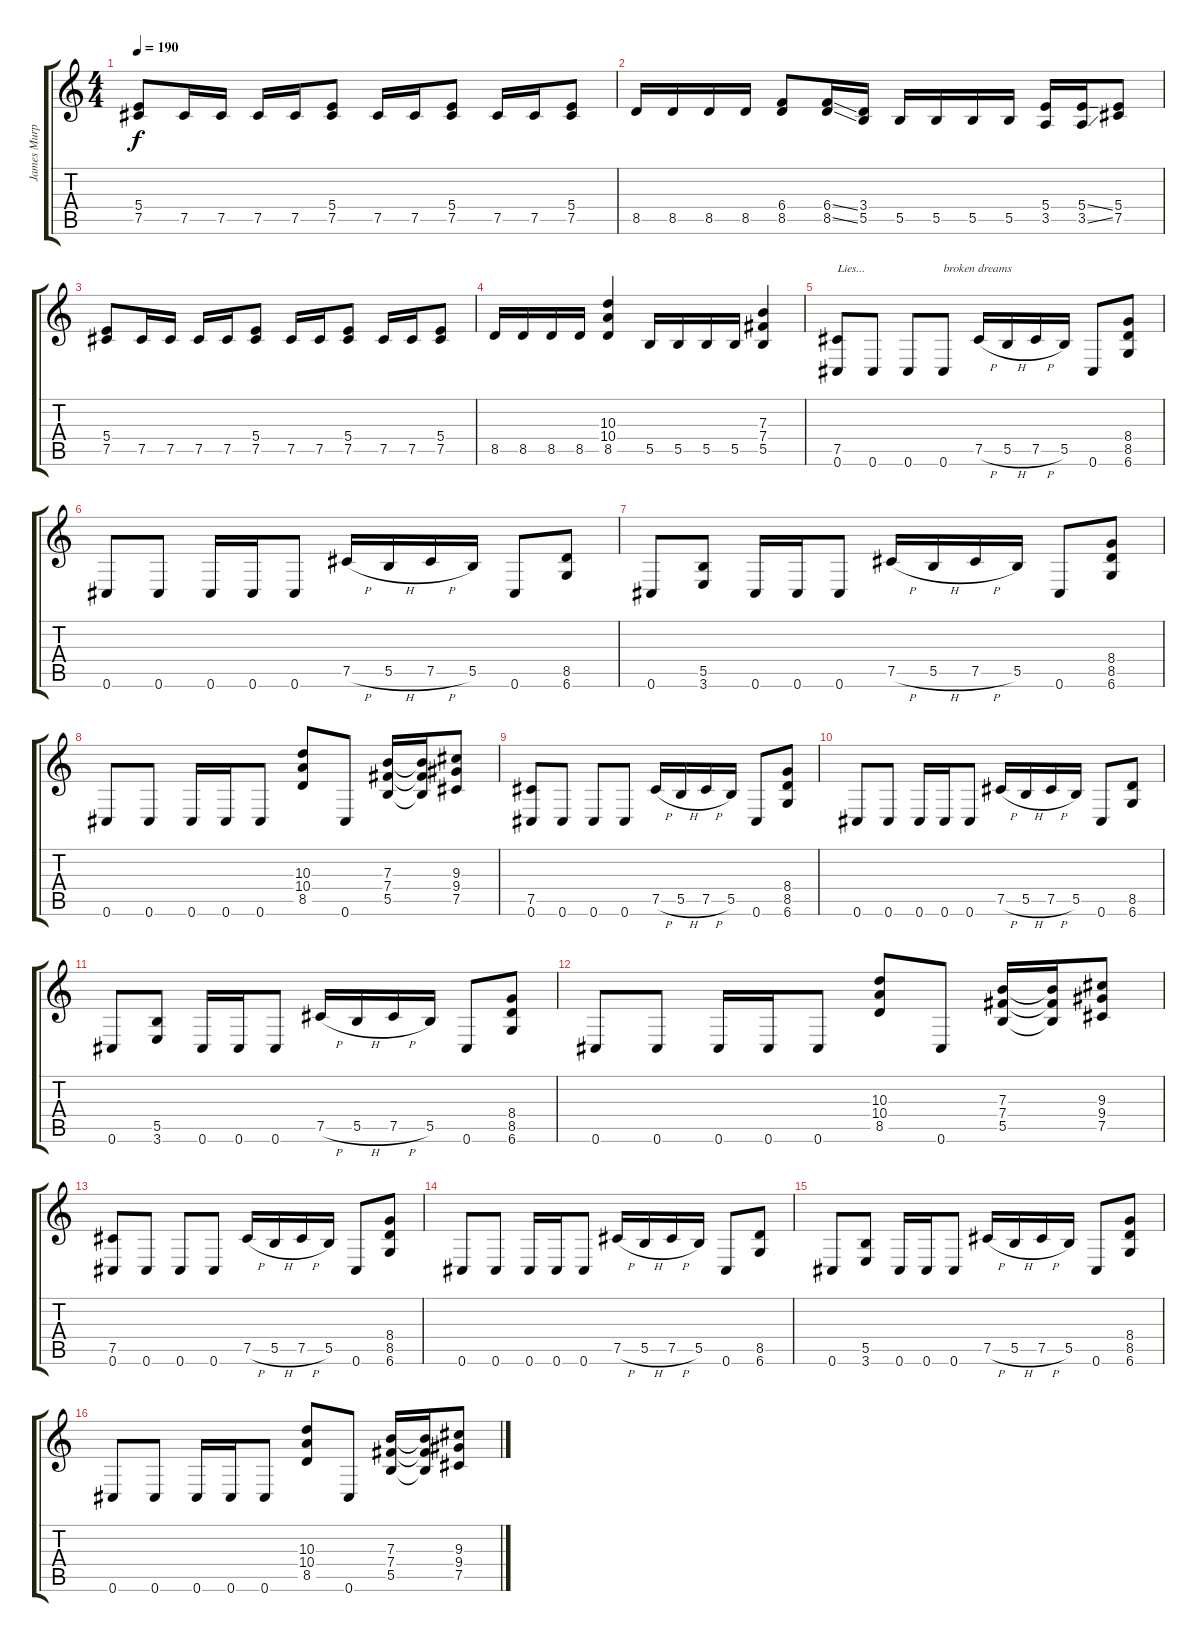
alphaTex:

\track ("James Murphy" "James Murp") {instrument distortionguitar}
\staff {score tabs}
\tuning (Db4 Ab3 E3 B2 Gb2 Db2) {hide}
\ts (4 4)
\tempo 190
\clef g2
\ks c
(5.4 7.5).8{dy f} 7.5.16 7.5.16 7.5.16 7.5.16 (5.4 7.5).8 7.5.16 7.5.16 (5.4 7.5).8 7.5.16 7.5.16 (5.4 7.5).8 |
8.5.16 8.5.16 8.5.16 8.5.16 (6.4 8.5).8 (6.4{ss} 8.5{ss}).16 (3.4 5.5).16 5.5.16 5.5.16 5.5.16 5.5.16 (5.4 3.5).16 (5.4{ss} 3.5{ss}).16 (5.4 7.5).8 |
(5.4 7.5).8 7.5.16 7.5.16 7.5.16 7.5.16 (5.4 7.5).8 7.5.16 7.5.16 (5.4 7.5).8 7.5.16 7.5.16 (5.4 7.5).8 |
8.5.16 8.5.16 8.5.16 8.5.16 (10.3 10.4 8.5).4 5.5.16 5.5.16 5.5.16 5.5.16 (7.3 7.4 5.5).4 |
(7.5 0.6).8{txt "Lies..."} 0.6.8 0.6.8 0.6.8{txt "broken dreams"} 7.5{h}.16 5.5{h}.16 7.5{h}.16 5.5.16 0.6.8 (8.4 8.5 6.6).8 |
0.6.8 0.6.8 0.6.16 0.6.16 0.6.8 7.5{h}.16 5.5{h}.16 7.5{h}.16 5.5.16 0.6.8 (8.5 6.6).8 |
0.6.8 (5.5 3.6).8 0.6.16 0.6.16 0.6.8 7.5{h}.16 5.5{h}.16 7.5{h}.16 5.5.16 0.6.8 (8.4 8.5 6.6).8 |
0.6.8 0.6.8 0.6.16 0.6.16 0.6.8 (10.3 10.4 8.5).8 0.6.8 (7.3 7.4 5.5).16 (7.3{t} 7.4{t} 5.5{t}).16 (9.3 9.4 7.5).8 |
(7.5 0.6).8 0.6.8 0.6.8 0.6.8 7.5{h}.16 5.5{h}.16 7.5{h}.16 5.5.16 0.6.8 (8.4 8.5 6.6).8 |
0.6.8 0.6.8 0.6.16 0.6.16 0.6.8 7.5{h}.16 5.5{h}.16 7.5{h}.16 5.5.16 0.6.8 (8.5 6.6).8 |
0.6.8 (5.5 3.6).8 0.6.16 0.6.16 0.6.8 7.5{h}.16 5.5{h}.16 7.5{h}.16 5.5.16 0.6.8 (8.4 8.5 6.6).8 |
0.6.8 0.6.8 0.6.16 0.6.16 0.6.8 (10.3 10.4 8.5).8 0.6.8 (7.3 7.4 5.5).16 (7.3{t} 7.4{t} 5.5{t}).16 (9.3 9.4 7.5).8 |
(7.5 0.6).8 0.6.8 0.6.8 0.6.8 7.5{h}.16 5.5{h}.16 7.5{h}.16 5.5.16 0.6.8 (8.4 8.5 6.6).8 |
0.6.8 0.6.8 0.6.16 0.6.16 0.6.8 7.5{h}.16 5.5{h}.16 7.5{h}.16 5.5.16 0.6.8 (8.5 6.6).8 |
0.6.8 (5.5 3.6).8 0.6.16 0.6.16 0.6.8 7.5{h}.16 5.5{h}.16 7.5{h}.16 5.5.16 0.6.8 (8.4 8.5 6.6).8 |
0.6.8 0.6.8 0.6.16 0.6.16 0.6.8 (10.3 10.4 8.5).8 0.6.8 (7.3 7.4 5.5).16 (7.3{t} 7.4{t} 5.5{t}).16 (9.3 9.4 7.5).8
